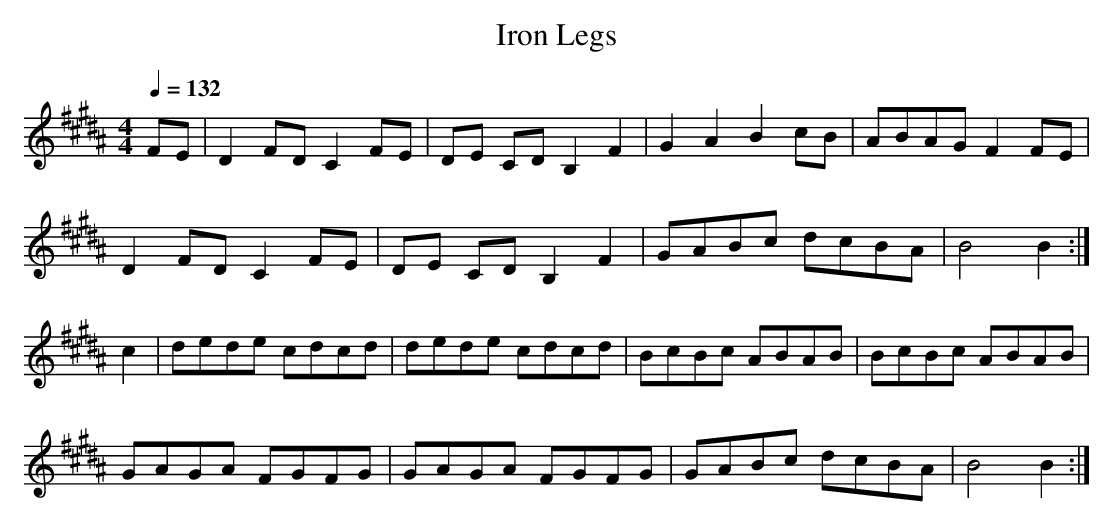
X:1
T:Iron Legs
M:4/4
L:1/4
Q:1/4=132
K:Bmaj
F/2E/2 |\
D F/2D/2 C F/2E/2 | D/2E/2 C/2D/2 B, F |\
G A B c/2B/2 | A/2B/2A/2G/2 F F/2E/2 |
D F/2D/2 C F/2E/2 | D/2E/2 C/2D/2 B, F |\
G/2A/2B/2c/2 d/2c/2B/2A/2 | B2 B :|
c |\
d/2e/2d/2e/2 c/2d/2c/2d/2 | d/2e/2d/2e/2 c/2d/2c/2d/2 |\
B/2c/2B/2c/2 A/2B/2A/2B/2 | B/2c/2B/2c/2 A/2B/2A/2B/2 |
G/2A/2G/2A/2 F/2G/2F/2G/2 | G/2A/2G/2A/2 F/2G/2F/2G/2 |\
G/2A/2B/2c/2 d/2c/2B/2A/2 | B2 B :|
